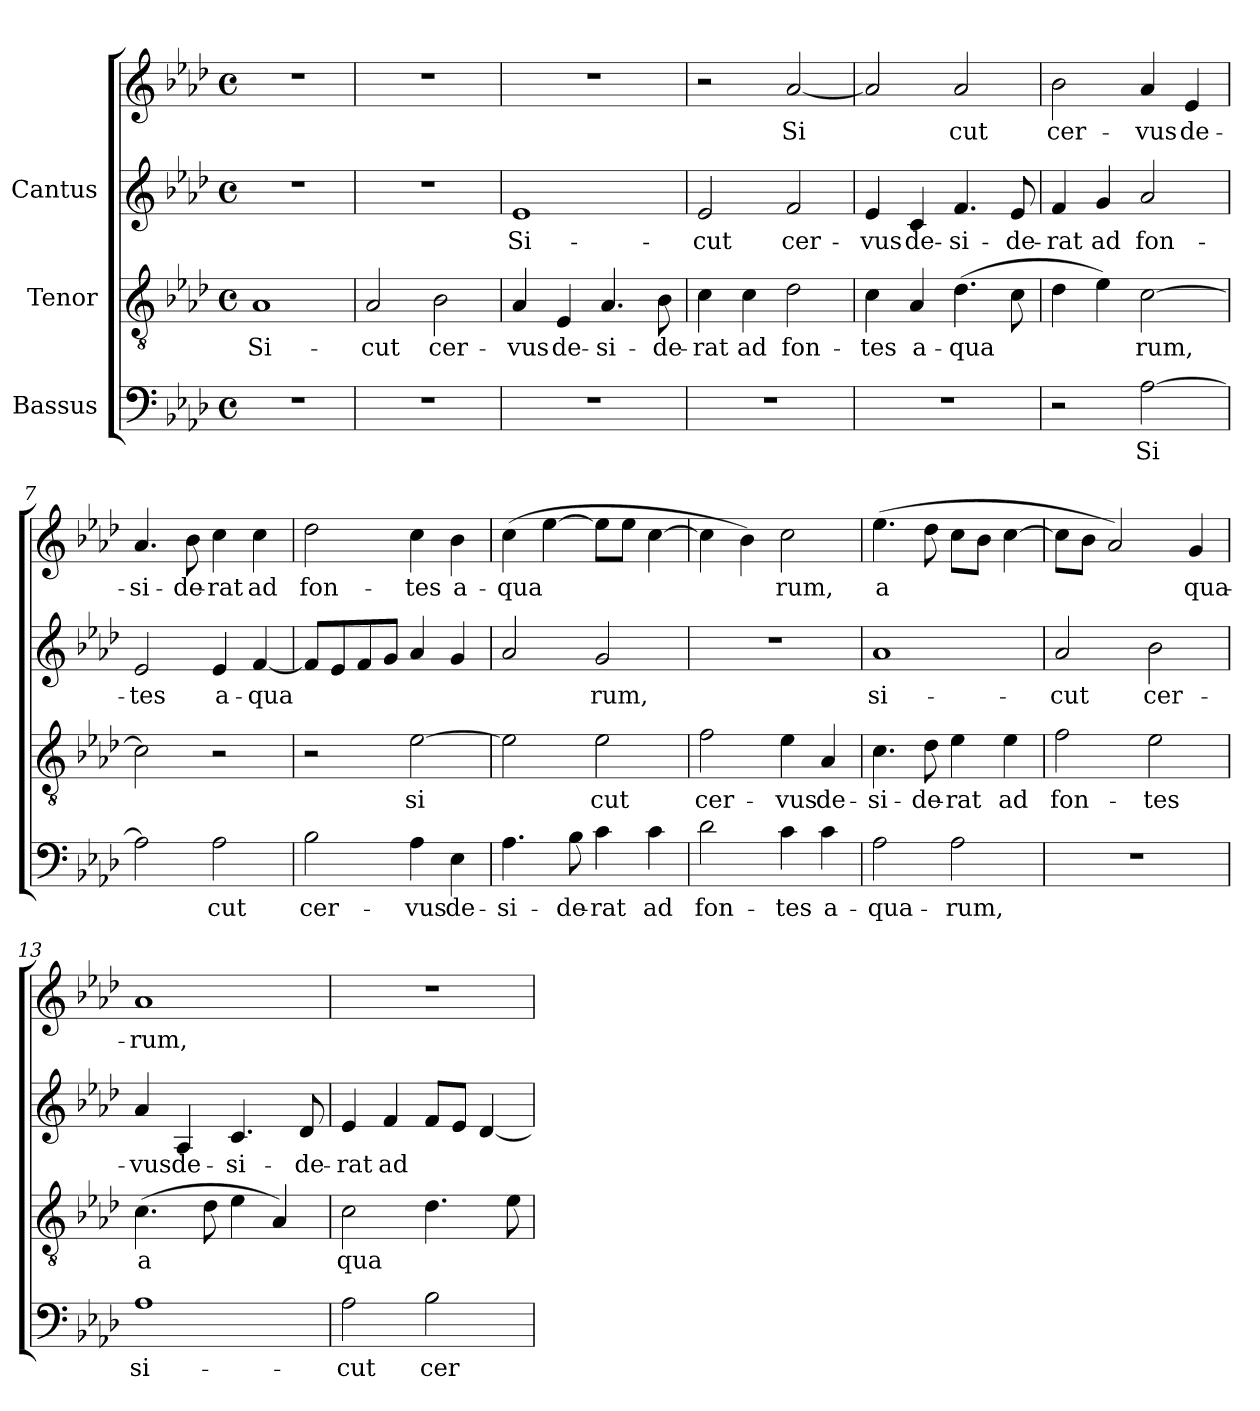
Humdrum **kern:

**kern	**text	**kern	**text	**kern	**text	**kern	**text
*part3	*part3	*part2	*part2	*part1	*part1	*part1	*part1
*staff4	*staff4	*staff3	*staff3	*staff2	*staff2	*staff1	*staff1
*I"Bassus	*	*I"Tenor	*	*I"Cantus	*	*	*
!!LO:PB:g=z
*stria5	*	*stria5	*	*stria5	*	*stria5	*
*clefF4	*	*clefGv2	*	*clefG2	*	*clefG2	*
*k[b-e-a-d-]	*	*k[b-e-a-d-]	*	*k[b-e-a-d-]	*	*k[b-e-a-d-]	*
*A-:	*	*A-:	*	*A-:	*	*A-:	*
*M4/4	*	*M4/4	*	*M4/4	*	*M4/4	*
*met(c)	*	*met(c)	*	*met(c)	*	*met(c)	*
*MM96	*	*MM96	*	*MM96	*	*MM96	*
=1	=1	=1	=1	=1	=1	=1	=1
!	!	!	!LO:LY:b:cj	!	!	!	!
1r	.	1A-	Si-	1r	.	1r	.
=2	=2	=2	=2	=2	=2	=2	=2
!	!	!	!LO:LY:b:cj	!	!	!	!
1r	.	2A-/	-cut	1r	.	1r	.
!	!	!	!LO:LY:b:cj	!	!	!	!
.	.	2B-\	cer-	.	.	.	.
=3	=3	=3	=3	=3	=3	=3	=3
!	!	!	!LO:LY:b:cj	!	!LO:LY:b:cj	!	!
1r	.	4A-/	-vus	1e-	Si-	1r	.
!	!	!	!LO:LY:b:cj	!	!	!	!
.	.	4E-/	de-	.	.	.	.
!	!	!	!LO:LY:b:cj	!	!	!	!
.	.	4.A-/	-si-	.	.	.	.
!	!	!	!LO:LY:b:cj	!	!	!	!
.	.	8B-\	-de-	.	.	.	.
=4	=4	=4	=4	=4	=4	=4	=4
!	!	!	!LO:LY:b:cj	!	!LO:LY:b:cj	!	!
1r	.	4c\	-rat	2e-/	-cut	2r	.
!	!	!	!LO:LY:b:cj	!	!	!	!
.	.	4c\	ad	.	.	.	.
!	!	!	!LO:LY:b:cj	!	!LO:LY:b:cj	!	!LO:LY:b:cj
.	.	2d-\	fon-	2f/	cer-	[<2a-/	-Si-
=5	=5	=5	=5	=5	=5	=5	=5
!	!	!	!LO:LY:b:cj	!	!LO:LY:b:cj	!	!LO:LY:b:cj
1r	.	4c\	-tes	4e-/	vus	2a-/]	-
!	!	!	!LO:LY:b:cj	!	!LO:LY:b:cj	!	!
.	.	4A-/	a-	4c/	de-	.	.
!	!	!	!LO:LY:b:cj	!	!LO:LY:b:cj	!	!LO:LY:b:cj
.	.	(>4.d-\	-qua-	4.f/	-si-	2a-/	cut
!	!	!	!LO:LY:b:cj	!	!LO:LY:b:cj	!	!
.	.	8c\	--	8e-/	-de-	.	.
!!LO:LB:g=z
=6	=6	=6	=6	=6	=6	=6	=6
!	!	!	!LO:LY:b:cj	!	!LO:LY:b:cj	!	!LO:LY:b:cj
2r	.	4d-\	-	4f/	-rat	2b-\	-cer-
!	!	!	!LO:LY:b:cj	!	!LO:LY:b:cj	!	!
.	.	4e-\)	.	4g/	ad	.	.
!	!LO:LY:b:cj	!	!LO:LY:b:cj	!	!LO:LY:b:cj	!	!LO:LY:b:cj
[>2A-\	Si-	[>2c\	rum,	2a-/	fon-	4a-/	-vus
!	!	!	!	!	!	!	!LO:LY:b:cj
.	.	.	.	.	.	4e-/	de-
=7	=7	=7	=7	=7	=7	=7	=7
!	!LO:LY:b:cj	!	!	!	!LO:LY:b:cj	!	!LO:LY:b:cj
2A-\]	-	2c\]	.	2e-/	tes	4.a-/	-si-
!	!	!	!	!	!	!	!LO:LY:b:cj
.	.	.	.	.	.	8b-\	-de-
!	!LO:LY:b:cj	!	!	!	!LO:LY:b:cj	!	!LO:LY:b:cj
2A-\	cut	2r	.	4e-/	a-	4cc\	-rat
!	!	!	!	!	!LO:LY:b:cj	!	!LO:LY:b:cj
.	.	.	.	[<4f/	-qua-	4cc\	ad
=8	=8	=8	=8	=8	=8	=8	=8
!	!LO:LY:b:cj	!	!	!	!	!	!LO:LY:b:cj
2B-\	cer-	2r	.	8f/L]	.	2dd-\	-fon-
.	.	.	.	8e-/	.	.	.
.	.	.	.	8f/	.	.	.
.	.	.	.	8g/J	.	.	.
!	!LO:LY:b:cj	!	!LO:LY:b:cj	!	!	!	!LO:LY:b:cj
4A-\	-vus	[>2e-\	si-	4a-/	.	4cc\	-tes
!	!LO:LY:b:cj	!	!	!	!	!	!LO:LY:b:cj
4E-\	de-	.	.	4g/	.	4b-\	a-
=9	=9	=9	=9	=9	=9	=9	=9
!	!LO:LY:b:cj	!	!LO:LY:b:cj	!	!LO:LY:b:cj	!	!LO:LY:b:cj
4.A-\	-si-	2e-\]	-	2a-/	-	(>4cc\	-qua-
!	!	!	!	!	!	!	!LO:LY:b:cj
.	.	.	.	.	.	[>4ee-\	--
!	!LO:LY:b:cj	!	!	!	!	!	!
8B-\	-de-	.	.	.	.	.	.
!	!LO:LY:b:cj	!	!LO:LY:b:cj	!	!LO:LY:b:cj	!	!LO:LY:b:cj
4c\	-rat	2e-\	cut	2g/	rum,	8ee-\L]	--
!	!	!	!	!	!	!	!LO:LY:b:cj
.	.	.	.	.	.	8ee-\J	--
!	!LO:LY:b:cj	!	!	!	!	!	!LO:LY:b:cj
4c\	ad	.	.	.	.	[>4cc\	--
=10	=10	=10	=10	=10	=10	=10	=10
!	!LO:LY:b:cj	!	!LO:LY:b:cj	!	!	!	!LO:LY:b:cj
2d-\	fon-	2f\	cer-	1r	.	4cc\]	.
!	!	!	!	!	!	!	!LO:LY:b:cj
.	.	.	.	.	.	4b-\)	.
!	!LO:LY:b:cj	!	!LO:LY:b:cj	!	!	!	!LO:LY:b:cj
4c\	-tes	4e-\	-vus	.	.	2cc\	rum,
!	!LO:LY:b:cj	!	!LO:LY:b:cj	!	!	!	!
4c\	a-	4A-/	de-	.	.	.	.
!!LO:LB:g=z
=11	=11	=11	=11	=11	=11	=11	=11
!	!LO:LY:b:cj	!	!LO:LY:b:cj	!	!LO:LY:b:cj	!	!LO:LY:b:cj
2A-\	-qua-	4.c\	-si-	1a-	-si-	(>4.ee-\	a-
!	!	!	!LO:LY:b:cj	!	!	!	!LO:LY:b:cj
.	.	8d-\	-de-	.	.	8dd-\	--
!	!LO:LY:b:cj	!	!LO:LY:b:cj	!	!	!	!LO:LY:b:cj
2A-\	-rum,	4e-\	-rat	.	.	8cc\L	--
!	!	!	!	!	!	!	!LO:LY:b:cj
.	.	.	.	.	.	8b-\J	--
!	!	!	!LO:LY:b:cj	!	!	!	!LO:LY:b:cj
.	.	4e-\	ad	.	.	[>4cc\	--
=12	=12	=12	=12	=12	=12	=12	=12
!	!	!	!LO:LY:b:cj	!	!LO:LY:b:cj	!	!LO:LY:b:cj
1r	.	2f\	fon-	2a-/	-cut	8cc\L]	-
!	!	!	!	!	!	!	!LO:LY:b:cj
.	.	.	.	.	.	8b-\J	.
!	!	!	!	!	!	!	!LO:LY:b:cj
.	.	.	.	.	.	2a-/)	.
!	!	!	!LO:LY:b:cj	!	!LO:LY:b:cj	!	!
.	.	2e-\	-tes	2b-\	cer-	.	.
!	!	!	!	!	!	!	!LO:LY:b:cj
.	.	.	.	.	.	4g/	qua-
=13	=13	=13	=13	=13	=13	=13	=13
!	!LO:LY:b:cj	!	!LO:LY:b:cj	!	!LO:LY:b:cj	!	!LO:LY:b:cj
1A-	si-	(>4.c\	a-	4a-/	vus	1a-	-rum,
!	!	!	!	!	!LO:LY:b:cj	!	!
.	.	.	.	4A-/	de-	.	.
!	!	!	!LO:LY:b:cj	!	!	!	!
.	.	8d-\	--	.	.	.	.
!	!	!	!LO:LY:b:cj	!	!LO:LY:b:cj	!	!
.	.	4e-\	--	4.c/	-si-	.	.
!	!	!	!LO:LY:b:cj	!	!	!	!
.	.	4A-/)	--	.	.	.	.
!	!	!	!	!	!LO:LY:b:cj	!	!
.	.	.	.	8d-/	-de-	.	.
=14	=14	=14	=14	=14	=14	=14	=14
!	!LO:LY:b:cj	!	!LO:LY:b:cj	!	!LO:LY:b:cj	!	!
2A-\	-cut	2c\	-qua-	4e-/	-rat	1r	.
!	!	!	!	!	!LO:LY:b:cj	!	!
.	.	.	.	4f/	ad	.	.
!	!LO:LY:b:cj	!	!LO:LY:b:cj	!	!LO:LY:b:cj	!	!
2B-\	cer-	4.d-\	--	8f/L	.	.	.
!	!	!	!	!	!LO:LY:b:cj	!	!
.	.	.	.	8e-/J	.	.	.
!	!	!	!	!	!LO:LY:b:cj	!	!
.	.	.	.	[<4d-/	.	.	.
!	!	!	!LO:LY:b:cj	!	!	!	!
.	.	8e-\	--	.	.	.	.
=	=	=	=	=	=	=	=
*-	*-	*-	*-	*-	*-	*-	*-
